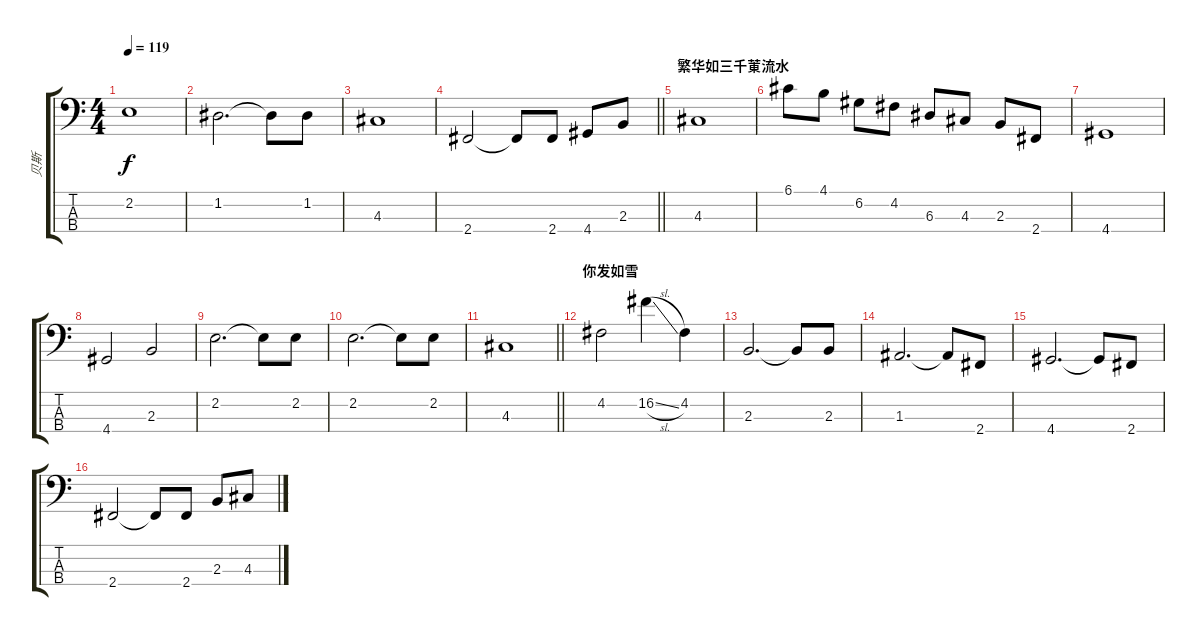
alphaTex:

\track ("贝斯" "贝斯") {instrument electricbassfinger}
\staff {score tabs}
\tuning (G2 D2 A1 E1) {hide}
\ts (4 4)
\tempo 119
\clef f4
\ks c
2.2.1{dy f} |
1.2.2{d} 1.2{t}.8 1.2.8 |
4.3.1 |
\barLineRight lightlight
2.4.2 2.4{t}.8 2.4.8 4.4.8 2.3.8 |
\section ("" "繁华如三千菄流水")
4.3.1 |
6.1.8 4.1.8 6.2.8 4.2.8 6.3.8 4.3.8 2.3.8 2.4.8 |
4.4.1 |
4.4.2 2.3.2 |
2.2.2{d} 2.2{t}.8 2.2.8 |
2.2.2{d} 2.2{t}.8 2.2.8 |
\barLineRight lightlight
4.3.1 |
\section ("" "你发如雪")
4.2.2 16.2{sl}.4 4.2.4 |
2.3.2{d} 2.3{t}.8 2.3.8 |
1.3.2{d} 1.3{t}.8 2.4.8 |
4.4.2{d} 4.4{t}.8 2.4.8 |
2.4.2 2.4{t}.8 2.4.8 2.3.8 4.3.8
